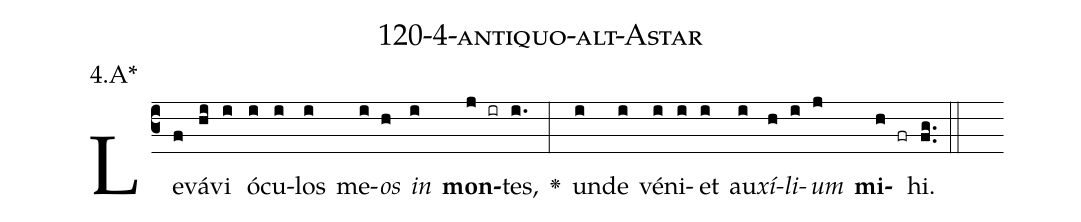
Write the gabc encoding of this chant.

name: 120-4-antiquo-alt-Astar;
annotation: 4.A*;
%%
(c3)Le(f)vá(hi)vi(i) ó(i)cu(i)los(i) me(i)<i>os</i>(h) <i>in</i>(i) <b>mon</b>(j ir)tes,(i.) <v>\greheightstar</v>(:) un(i)de(i) vé(i)ni(i)et(i) au(i)<i>xí</i>(h)<i>li</i>(i)<i>um</i>(j) <b>mi</b>(h fr)hi.(fg..) (::)


%E(i) u(h) o(i) u(j) a(h) e.(fg..) (::)
